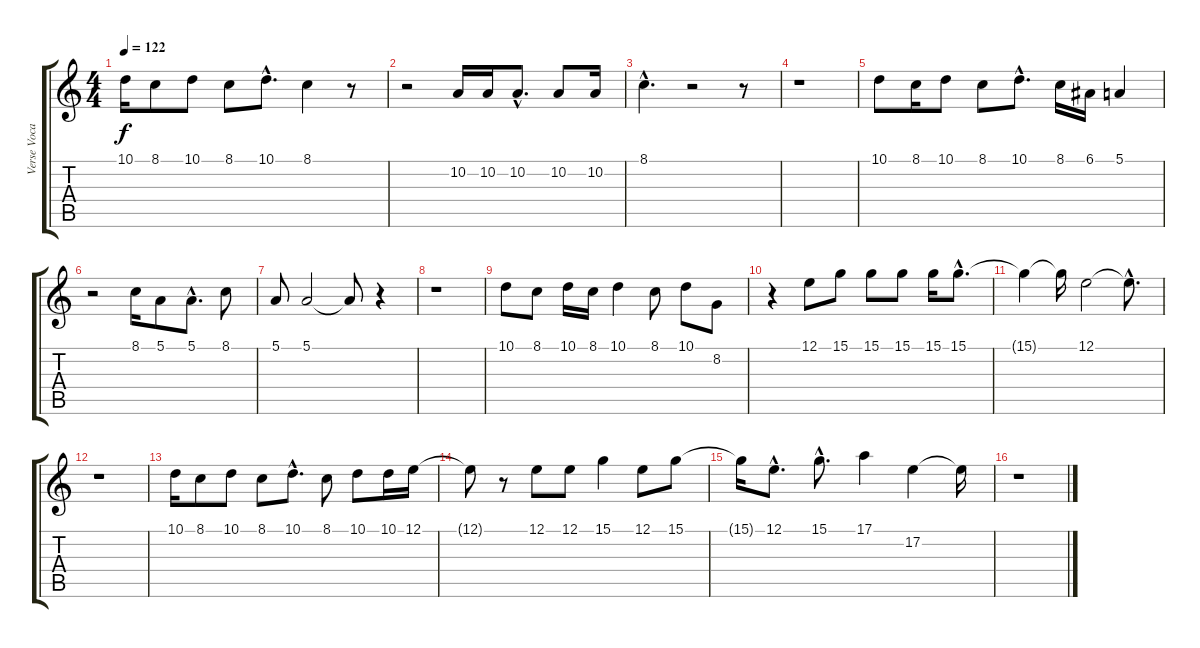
\track ("Verse Vocals" "Verse Voca") {instrument lead3calliope}
\staff {score tabs}
\tuning (E4 B3 G3 D3 A2 E2) {hide}
\ts (4 4)
\tempo 122
\clef g2
\ks c
10.1.16{dy f} 8.1.8 10.1.8 8.1.8 10.1{hac}.8{d} 8.1.4 r.8 |
r.2 10.2.16 10.2.16 10.2{hac}.8{d} 10.2.8 10.2.16 |
8.1{hac}.4{d} r.2 r.8 |
r.1 |
10.1.8 8.1.16 10.1.8 8.1.8 10.1{hac}.8{d} 8.1.16 6.1.16 5.1.4 |
r.2 8.1.16 5.1.8 5.1{hac}.8{d} 8.1.8 |
5.1.8 5.1.2 5.1{t}.8 r.4 |
r.1 |
10.1.8 8.1.8 10.1.16 8.1.16 10.1.4 8.1.8 10.1.8 8.2.8 |
r.4 12.1.8 15.1.8 15.1.8 15.1.8 15.1.16 15.1{hac}.8{d} |
15.1{t}.4 15.1{t}.16 12.1.2 12.1{hac t}.8{d} |
r.1 |
10.1.16 8.1.8 10.1.8 8.1.8 10.1{hac}.8{d} 8.1.8 10.1.8 10.1.16 12.1.16 |
12.1{t}.8 r.8 12.1.8 12.1.8 15.1.4 12.1.8 15.1.8 |
15.1{t}.16 12.1{hac}.8{d} 15.1{hac}.8{d} 17.1.4 17.2.4 17.2{t}.16 |
r.1
